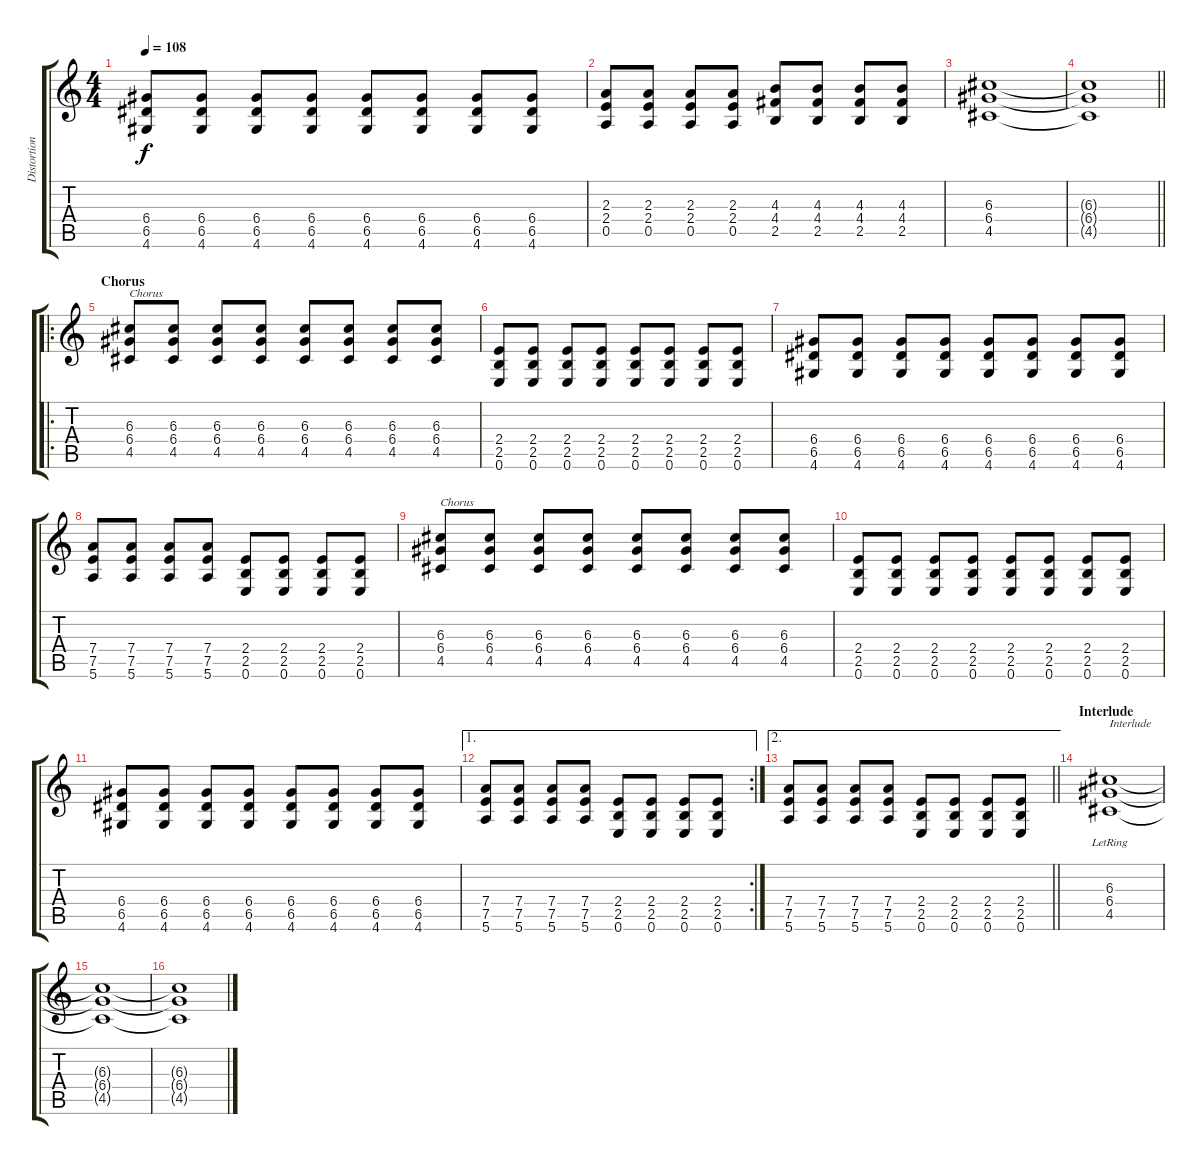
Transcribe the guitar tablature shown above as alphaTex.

\track ("Distortion Guitar" "Distortion") {instrument overdrivenguitar}
\staff {score tabs}
\tuning (E4 B3 G3 D3 A2 E2) {hide}
\ts (4 4)
\tempo 108
\clef g2
\ks c
(6.4 6.5 4.6).8{dy f} (6.4 6.5 4.6).8 (6.4 6.5 4.6).8 (6.4 6.5 4.6).8 (6.4 6.5 4.6).8 (6.4 6.5 4.6).8 (6.4 6.5 4.6).8 (6.4 6.5 4.6).8 |
(2.3 2.4 0.5).8 (2.3 2.4 0.5).8 (2.3 2.4 0.5).8 (2.3 2.4 0.5).8 (4.3 4.4 2.5).8 (4.3 4.4 2.5).8 (4.3 4.4 2.5).8 (4.3 4.4 2.5).8 |
(6.3 6.4 4.5).1 |
\barLineRight lightlight
(6.3{t} 6.4{t} 4.5{t}).1 |
\ro
\section ("" "Chorus")
(6.3 6.4 4.5).8{txt "Chorus"} (6.3 6.4 4.5).8 (6.3 6.4 4.5).8 (6.3 6.4 4.5).8 (6.3 6.4 4.5).8 (6.3 6.4 4.5).8 (6.3 6.4 4.5).8 (6.3 6.4 4.5).8 |
(2.4 2.5 0.6).8 (2.4 2.5 0.6).8 (2.4 2.5 0.6).8 (2.4 2.5 0.6).8 (2.4 2.5 0.6).8 (2.4 2.5 0.6).8 (2.4 2.5 0.6).8 (2.4 2.5 0.6).8 |
(6.4 6.5 4.6).8 (6.4 6.5 4.6).8 (6.4 6.5 4.6).8 (6.4 6.5 4.6).8 (6.4 6.5 4.6).8 (6.4 6.5 4.6).8 (6.4 6.5 4.6).8 (6.4 6.5 4.6).8 |
(7.4 7.5 5.6).8 (7.4 7.5 5.6).8 (7.4 7.5 5.6).8 (7.4 7.5 5.6).8 (2.4 2.5 0.6).8 (2.4 2.5 0.6).8 (2.4 2.5 0.6).8 (2.4 2.5 0.6).8 |
(6.3 6.4 4.5).8{txt "Chorus"} (6.3 6.4 4.5).8 (6.3 6.4 4.5).8 (6.3 6.4 4.5).8 (6.3 6.4 4.5).8 (6.3 6.4 4.5).8 (6.3 6.4 4.5).8 (6.3 6.4 4.5).8 |
(2.4 2.5 0.6).8 (2.4 2.5 0.6).8 (2.4 2.5 0.6).8 (2.4 2.5 0.6).8 (2.4 2.5 0.6).8 (2.4 2.5 0.6).8 (2.4 2.5 0.6).8 (2.4 2.5 0.6).8 |
(6.4 6.5 4.6).8 (6.4 6.5 4.6).8 (6.4 6.5 4.6).8 (6.4 6.5 4.6).8 (6.4 6.5 4.6).8 (6.4 6.5 4.6).8 (6.4 6.5 4.6).8 (6.4 6.5 4.6).8 |
\ae 1
\rc 2
(7.4 7.5 5.6).8 (7.4 7.5 5.6).8 (7.4 7.5 5.6).8 (7.4 7.5 5.6).8 (2.4 2.5 0.6).8 (2.4 2.5 0.6).8 (2.4 2.5 0.6).8 (2.4 2.5 0.6).8 |
\ae 2
\barLineRight lightlight
(7.4 7.5 5.6).8 (7.4 7.5 5.6).8 (7.4 7.5 5.6).8 (7.4 7.5 5.6).8 (2.4 2.5 0.6).8 (2.4 2.5 0.6).8 (2.4 2.5 0.6).8 (2.4 2.5 0.6).8 |
\section ("" "Interlude")
(6.3{lr} 6.4 4.5).1{txt "Interlude"} |
(6.3{t} 6.4{t} 4.5{t}).1 |
(6.3{t} 6.4{t} 4.5{t}).1
